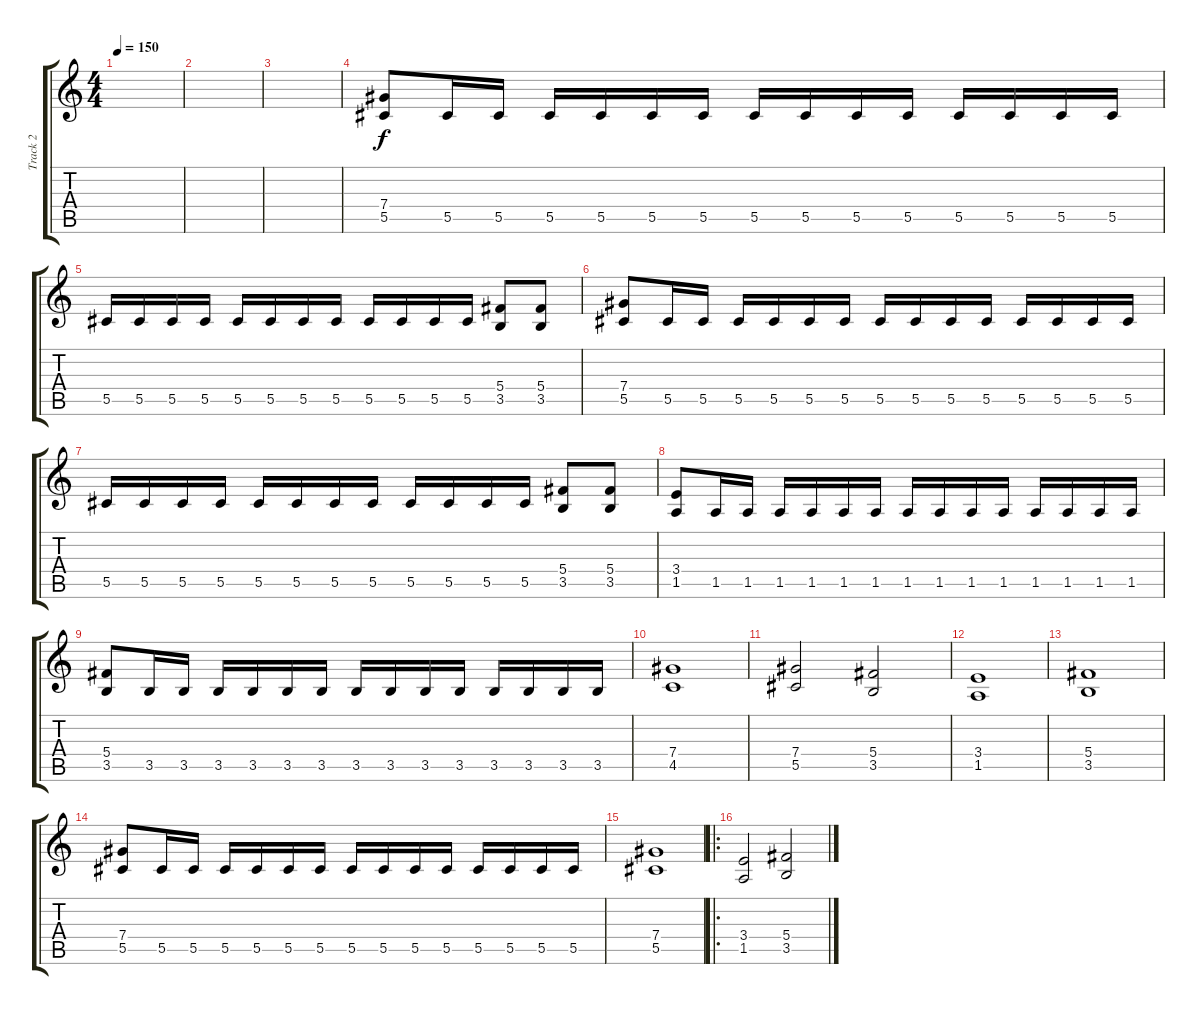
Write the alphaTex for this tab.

\track ("Track 2" "Track 2") {instrument distortionguitar}
\staff {score tabs}
\tuning (Eb4 Bb3 Gb3 Db3 Ab2 Eb2) {hide}
\ts (4 4)
\tempo 150
\clef g2
\ks c
|
|
|
(7.4 5.5).8 5.5.16 5.5.16 5.5.16 5.5.16 5.5.16 5.5.16 5.5.16 5.5.16 5.5.16 5.5.16 5.5.16 5.5.16 5.5.16 5.5.16 |
5.5.16 5.5.16 5.5.16 5.5.16 5.5.16 5.5.16 5.5.16 5.5.16 5.5.16 5.5.16 5.5.16 5.5.16 (5.4 3.5).8 (5.4 3.5).8 |
(7.4 5.5).8 5.5.16 5.5.16 5.5.16 5.5.16 5.5.16 5.5.16 5.5.16 5.5.16 5.5.16 5.5.16 5.5.16 5.5.16 5.5.16 5.5.16 |
5.5.16 5.5.16 5.5.16 5.5.16 5.5.16 5.5.16 5.5.16 5.5.16 5.5.16 5.5.16 5.5.16 5.5.16 (5.4 3.5).8 (5.4 3.5).8 |
(3.4 1.5).8 1.5.16 1.5.16 1.5.16 1.5.16 1.5.16 1.5.16 1.5.16 1.5.16 1.5.16 1.5.16 1.5.16 1.5.16 1.5.16 1.5.16 |
(5.4 3.5).8 3.5.16 3.5.16 3.5.16 3.5.16 3.5.16 3.5.16 3.5.16 3.5.16 3.5.16 3.5.16 3.5.16 3.5.16 3.5.16 3.5.16 |
(7.4 4.5).1 |
(7.4 5.5).2 (5.4 3.5).2 |
(3.4 1.5).1 |
(5.4 3.5).1 |
(7.4 5.5).8 5.5.16 5.5.16 5.5.16 5.5.16 5.5.16 5.5.16 5.5.16 5.5.16 5.5.16 5.5.16 5.5.16 5.5.16 5.5.16 5.5.16 |
(7.4 5.5).1 |
\ro
(3.4 1.5).2 (5.4 3.5).2
